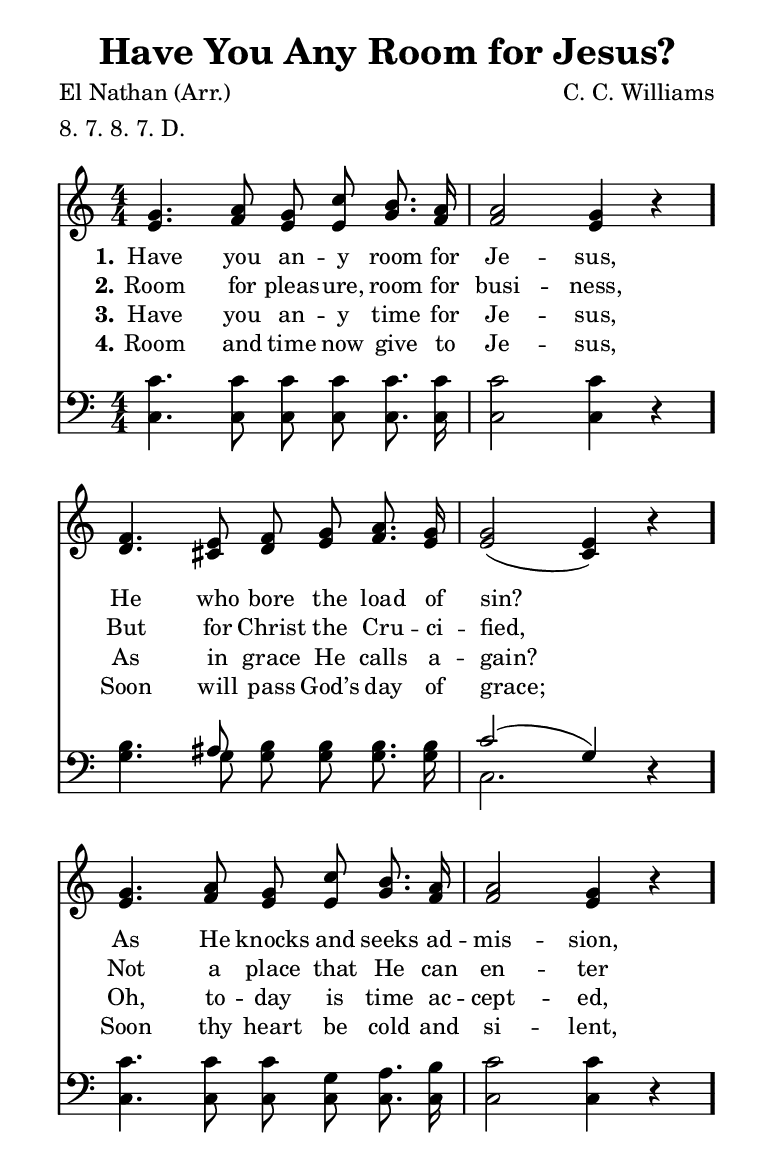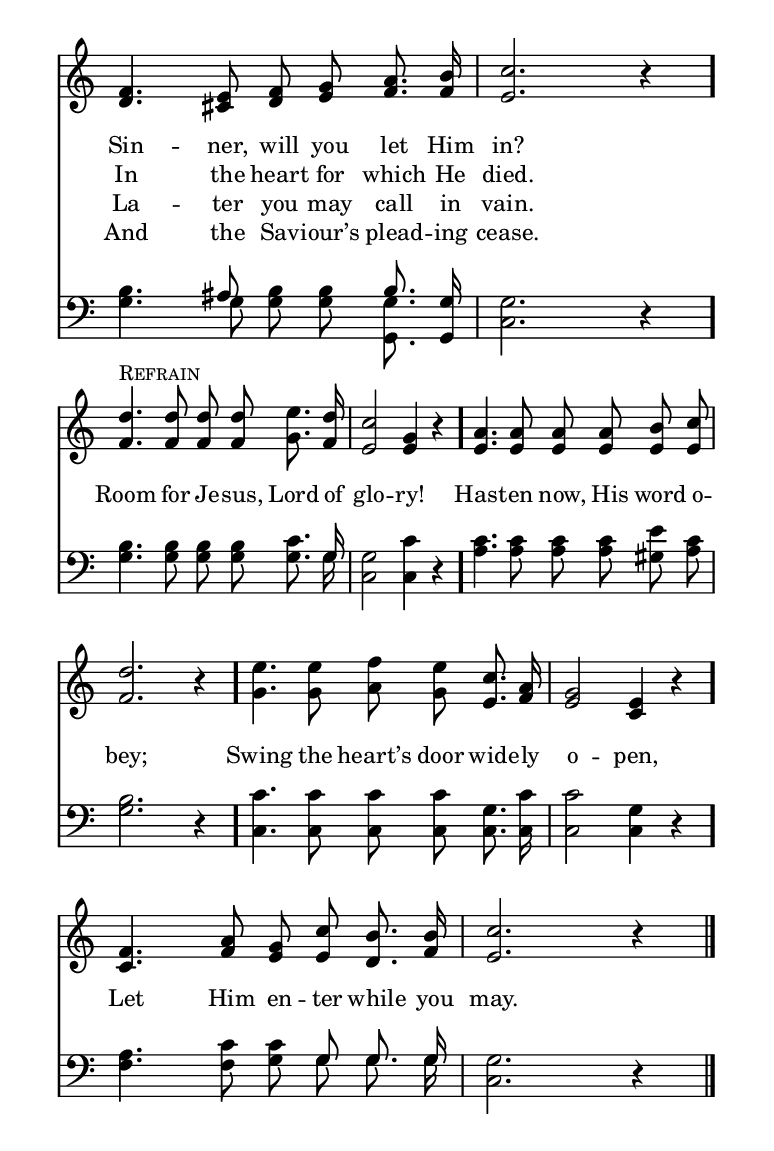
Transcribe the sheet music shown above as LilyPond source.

\include "common/global.ily"
\paper {
  \include "common/paper.ily"
}

\header{
  %gospel
  hymnnumber = "92"
  title = "Have You Any Room for Jesus?"
  tunename = ""
  meter = "8. 7. 8. 7. D."
  poet = "El Nathan (Arr.)"
  composer = "C. C. Williams"
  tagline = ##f
}

% for fermata in MIDI
ta = { \tempo 4=80 }
tb = { \tempo 4=40 }

patternAA = { c4. c8 c8 c8 c8. c16 | c2 c4 c4 }
patternAB = { c4. c8 c8 c8 c8. c16 | c2.   c4 }
patternAC = { c4. c8 c8 c8 c8  c8  | c2.   c4 }

global = {
  \include "common/overrides.ily"
  \override Staff.TimeSignature.style = #'numbered
  \time 4/4
  \override Score.MetronomeMark.transparent = ##t % hide all fermata changes too
  \ta
  \key c \major
  \autoBeamOff
}

notesSoprano = {
\global
\relative c'' {

  \changePitch \patternAA { g a g c b a | a g r }
  f4. e8 f8 g8 a8. g16 | g2( e4) r4
  g4. a8 g8 c8 b8. a16 | a2 g4 r4
  \changePitch \patternAB { f e f g a b | c r }

  << s^\markup { \small \caps "Refrain" }
  \changePitch \patternAA { d d d d e d | c g r } >>
  a4. a8 a8 a8 b8 c8 | d2. r4
  \changePitch \patternAA { e e f e c a | g e r }
  \changePitch \patternAB { f a g c b b | c r }

  \bar "|."

}
}

notesAlto = {
\global
\relative e' {

  \changePitch \patternAA { e f e e g f | f e r }
  d4. cis8 d8 e8 f8. e16 | e2( c4) r4
  e4. f8 e8 e8 g8. f16 | f2 e4 r4
  \changePitch \patternAB { d cis d e f f | e r }

  \changePitch \patternAA { f f f f g f | e e r }
  e4. e8 e8 e8 e8 e8 | f2. r4
  \changePitch \patternAA { g g a g e f | e c r }
  \changePitch \patternAB { c f e e d f | e r }

}
}

notesTenor = {
\global
\relative a {

  \changePitch \patternAA { c c c c c c | c c r }
  \changePitch \patternAA { b ais b b b b | c( g) r }
  \changePitch \patternAA { c c c g a b | c c r }
  \changePitch \patternAB { b ais b b b g | g r }

  \changePitch \patternAA { b b b b c g | g c r }
  \changePitch \patternAC { c c c c e c | b r }
  \changePitch \patternAA { c c c c g c | c g r }
  \changePitch \patternAB { a c c g g g | g r }

}
}

notesBass = {
\global
\relative f {

  \changePitch \patternAA { c c c c c c | c c r }
  \changePitch \patternAB { g' g g g g g | c, r }
  \changePitch \patternAA { c c c c c c | c c r }
  \changePitch \patternAB { g' g g g < g g, > g, c r }

  \changePitch \patternAA { g' g g g g g | c, c r }
  \changePitch \patternAC { a' a a a gis a | g r }
  \changePitch \patternAA { c, c c c c c | c c r }
  \changePitch \patternAB { f f g g g g | c, r }

}
}

Refrain = \lyricmode {

Room for Je -- sus, Lord of glo -- ry! \bar "."
Hast -- en now, His word o -- bey; \bar "."
Swing the heart’s door wide -- ly o -- pen, \bar "."
Let Him en -- ter while you may. \bar "."

}

wordsA = \lyricmode {
\set stanza = "1."

Have you an -- y room for Je -- sus, \bar "."
He who bore the load of sin? \bar "."
As He knocks and seeks ad -- mis -- sion, \bar "."
Sin -- ner, will you let Him in? \bar "."

}

wordsB = \lyricmode {
\set stanza = "2."

Room for pleas -- ure, room for busi -- ness,
But for Christ the Cru -- ci -- fied,
Not a place that He can en -- ter
In the heart for which He died.

\Refrain

}

wordsC = \lyricmode {
\set stanza = "3."

Have you an -- y time for Je -- sus,
As in grace He calls a -- gain?
Oh, to -- day is time ac -- cept -- ed,
La -- ter you may call in vain.

}

wordsD = \lyricmode {
\set stanza = "4."

Room and time now give to Je -- sus,
Soon will pass God’s day of grace;
Soon thy heart be cold and si -- lent,
And the Sav -- iour’s plead -- ing cease.

}

\score {
  \context ChoirStaff <<
    \context Staff = upper <<
      \set Staff.autoBeaming = ##f
      \set ChoirStaff.systemStartDelimiter = #'SystemStartBar
      \set ChoirStaff.printPartCombineTexts = ##f
      \partcombine #'(2 . 9) \notesSoprano \notesAlto
      \context NullVoice = sopranos { \voiceOne << \notesSoprano >> }
      \context NullVoice = altos { \voiceTwo << \notesAlto >> }
      \context Lyrics = one   \lyricsto sopranos \wordsA
      \context Lyrics = two   \lyricsto sopranos \wordsB
      \context Lyrics = three \lyricsto sopranos \wordsC
      \context Lyrics = four  \lyricsto sopranos \wordsD
    >>
    \context Staff = men <<
      \set Staff.autoBeaming = ##f
      \clef bass
      \set ChoirStaff.printPartCombineTexts = ##f
      \partcombine #'(2 . 9) \notesTenor \notesBass
      \context NullVoice = tenors { \voiceOne << \notesTenor >> }
      \context NullVoice = basses { \voiceTwo << \notesBass >> }
    >>
  >>
  \layout {
    \include "common/layout.ily"
  }
  \midi{
    \include "common/midi.ily"
  }
}

\version "2.19.49"  % necessary for upgrading to future LilyPond versions.

% vi:set et ts=2 sw=2 ai nocindent syntax=lilypond:
